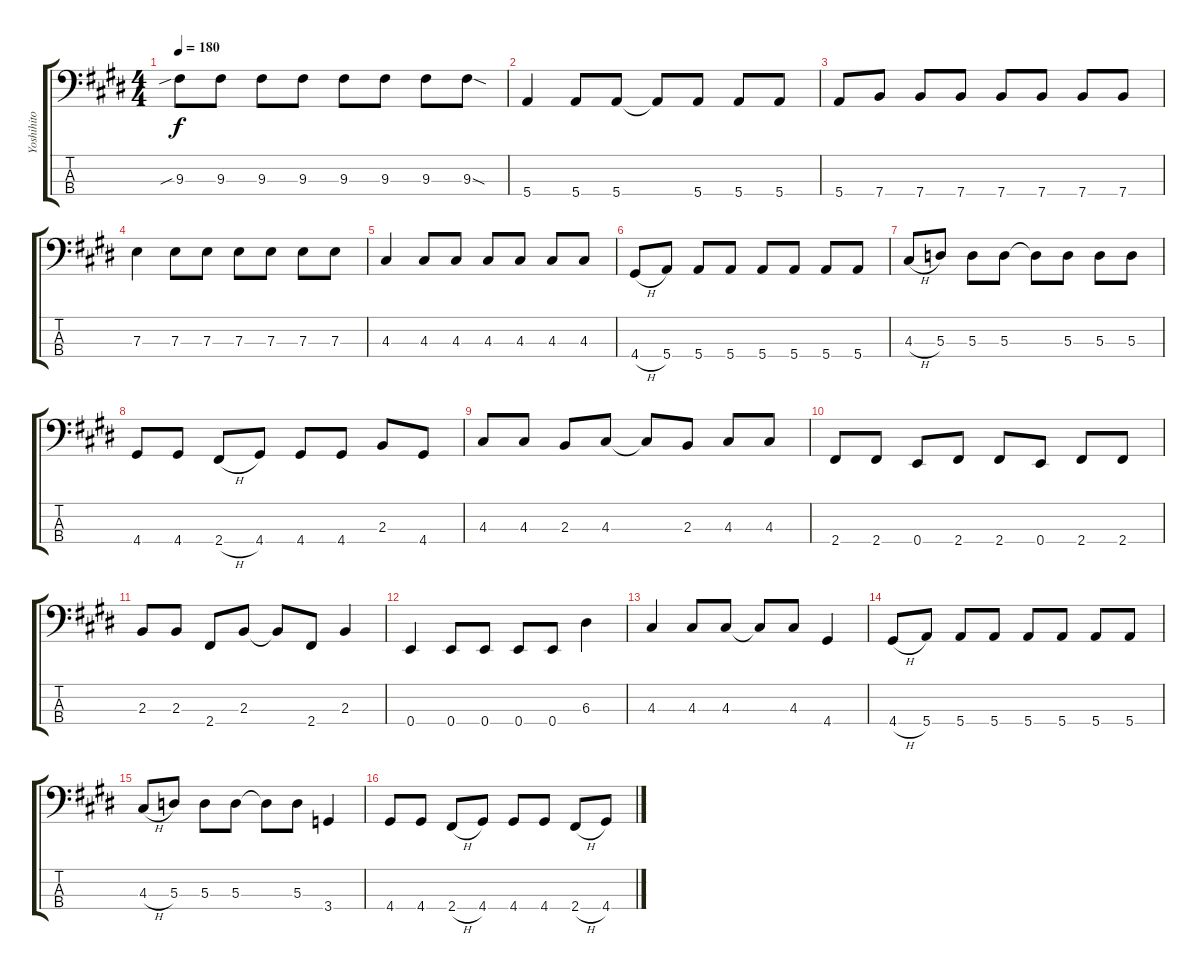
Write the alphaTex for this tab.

\track ("Yoshihito Onda" "Yoshihito ") {instrument electricbasspick}
\staff {score tabs}
\tuning (G2 D2 A1 E1) {hide}
\ts (4 4)
\tempo 180
\clef f4
\ks e
9.3{sib}.8{dy f} 9.3.8 9.3.8 9.3.8 9.3.8 9.3.8 9.3.8 9.3{sod}.8 |
5.4.4 5.4.8 5.4.8 5.4{t}.8 5.4.8 5.4.8 5.4.8 |
5.4.8 7.4.8 7.4.8 7.4.8 7.4.8 7.4.8 7.4.8 7.4.8 |
7.3.4 7.3.8 7.3.8 7.3.8 7.3.8 7.3.8 7.3.8 |
4.3.4 4.3.8 4.3.8 4.3.8 4.3.8 4.3.8 4.3.8 |
4.4{h}.8 5.4.8 5.4.8 5.4.8 5.4.8 5.4.8 5.4.8 5.4.8 |
4.3{h}.8 5.3.8 5.3.8 5.3.8 5.3{t}.8 5.3.8 5.3.8 5.3.8 |
4.4.8 4.4.8 2.4{h}.8 4.4.8 4.4.8 4.4.8 2.3.8 4.4.8 |
4.3.8 4.3.8 2.3.8 4.3.8 4.3{t}.8 2.3.8 4.3.8 4.3.8 |
2.4.8 2.4.8 0.4.8 2.4.8 2.4.8 0.4.8 2.4.8 2.4.8 |
2.3.8 2.3.8 2.4.8 2.3.8 2.3{t}.8 2.4.8 2.3.4 |
0.4.4 0.4.8 0.4.8 0.4.8 0.4.8 6.3.4 |
4.3.4 4.3.8 4.3.8 4.3{t}.8 4.3.8 4.4.4 |
4.4{h}.8 5.4.8 5.4.8 5.4.8 5.4.8 5.4.8 5.4.8 5.4.8 |
4.3{h}.8 5.3.8 5.3.8 5.3.8 5.3{t}.8 5.3.8 3.4.4 |
4.4.8 4.4.8 2.4{h}.8 4.4.8 4.4.8 4.4.8 2.4{h}.8 4.4.8
